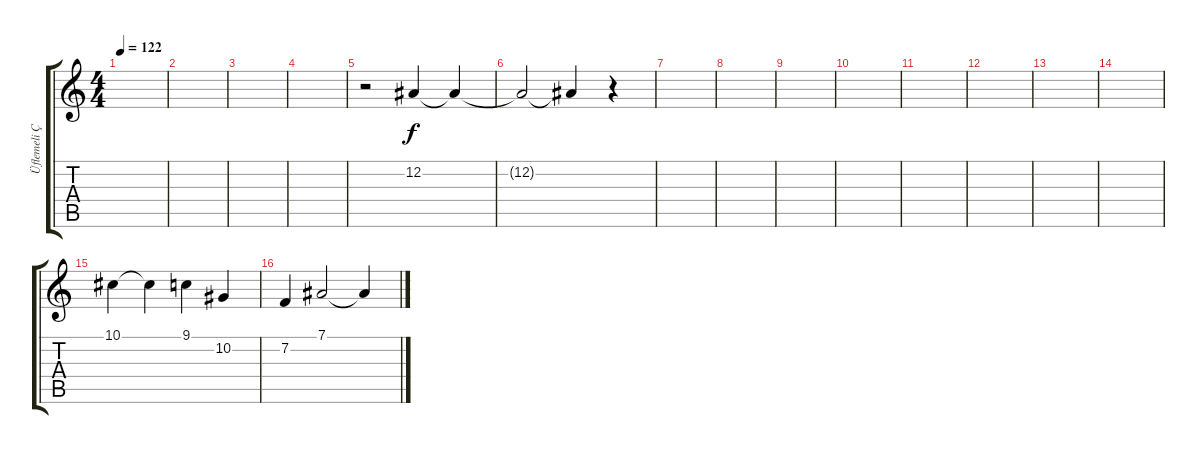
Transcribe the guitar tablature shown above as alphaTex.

\track ("Üflemeli Çalgıar-3" "Üflemeli Ç") {instrument trumpet}
\staff {score tabs}
\tuning (Eb4 Bb3 Gb3 Db3 Ab2 Eb2) {hide}
\ts (4 4)
\tempo 122
\clef g2
\ks c
|
|
|
|
r.2{volume 10} 12.2.4 12.2{t}.4 |
12.2{t}.2 12.2{t}.4 r.4 |
|
|
|
|
|
|
|
|
10.1.4 10.1{t}.4 9.1.4 10.2.4 |
7.2.4 7.1.2 7.1{t}.4
